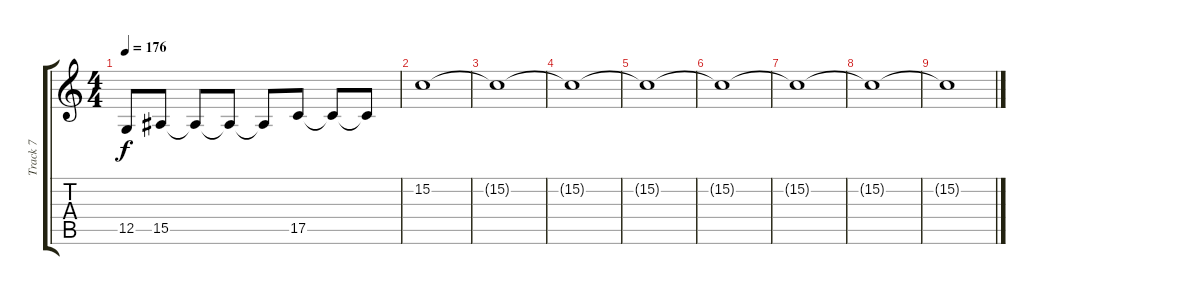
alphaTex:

\track ("Track 7" "Track 7") {instrument pad4choir}
\staff {score tabs}
\tuning (D4 A3 F3 C3 G2 C2) {hide}
\ts (4 4)
\tempo 176
\clef g2
\ks c
12.5{t}.8{dy f} 15.5.8 15.5{t}.8 15.5{t}.8 15.5{t}.8 17.5.8 17.5{t}.8 17.5{t}.8 |
15.2.1 |
15.2{t}.1 |
15.2{t}.1 |
15.2{t}.1 |
15.2{t}.1 |
15.2{t}.1 |
15.2{t}.1 |
15.2{t}.1
